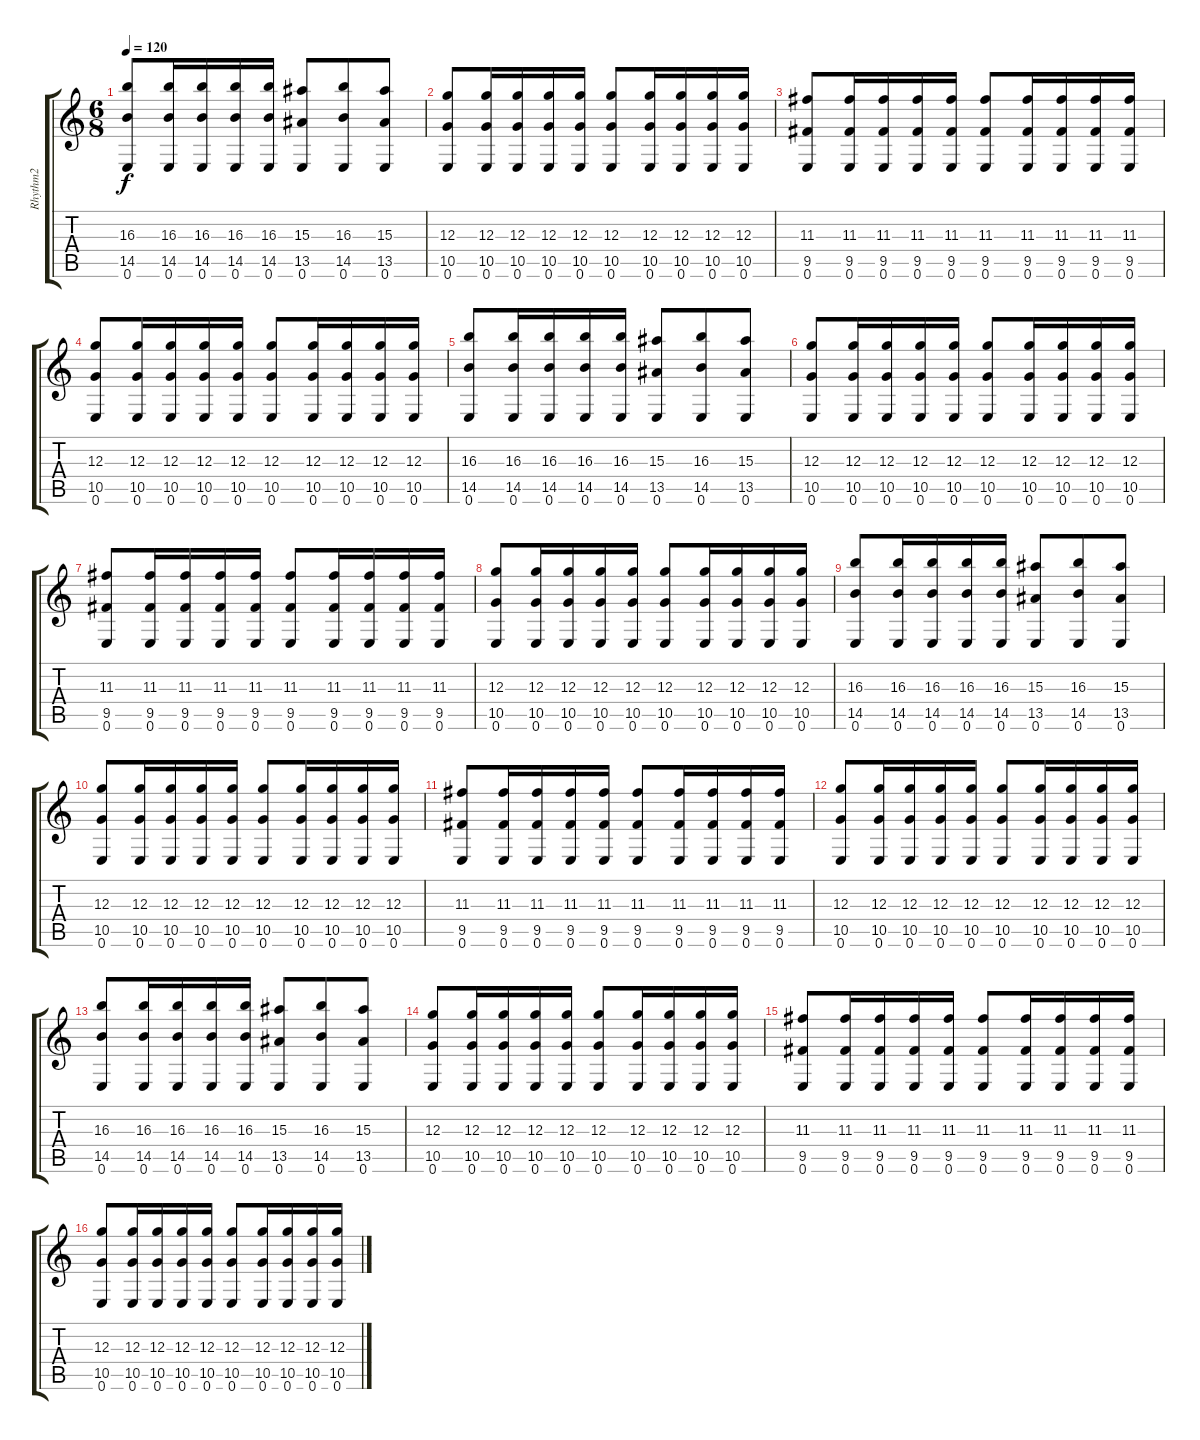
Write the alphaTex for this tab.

\track ("Rhythm2" "Rhythm2") {instrument distortionguitar}
\staff {score tabs}
\tuning (E4 B3 G3 D3 A2 E2) {hide}
\ts (6 8)
\tempo 120
\clef g2
\ks c
(16.3 14.5 0.6).8{dy f} (16.3 14.5 0.6).16 (16.3 14.5 0.6).16 (16.3 14.5 0.6).16 (16.3 14.5 0.6).16 (15.3 13.5 0.6).8 (16.3 14.5 0.6).8 (15.3 13.5 0.6).8 |
(12.3 10.5 0.6).8 (12.3 10.5 0.6).16 (12.3 10.5 0.6).16 (12.3 10.5 0.6).16 (12.3 10.5 0.6).16 (12.3 10.5 0.6).8 (12.3 10.5 0.6).16 (12.3 10.5 0.6).16 (12.3 10.5 0.6).16 (12.3 10.5 0.6).16 |
(11.3 9.5 0.6).8 (11.3 9.5 0.6).16 (11.3 9.5 0.6).16 (11.3 9.5 0.6).16 (11.3 9.5 0.6).16 (11.3 9.5 0.6).8 (11.3 9.5 0.6).16 (11.3 9.5 0.6).16 (11.3 9.5 0.6).16 (11.3 9.5 0.6).16 |
(12.3 10.5 0.6).8 (12.3 10.5 0.6).16 (12.3 10.5 0.6).16 (12.3 10.5 0.6).16 (12.3 10.5 0.6).16 (12.3 10.5 0.6).8 (12.3 10.5 0.6).16 (12.3 10.5 0.6).16 (12.3 10.5 0.6).16 (12.3 10.5 0.6).16 |
(16.3 14.5 0.6).8 (16.3 14.5 0.6).16 (16.3 14.5 0.6).16 (16.3 14.5 0.6).16 (16.3 14.5 0.6).16 (15.3 13.5 0.6).8 (16.3 14.5 0.6).8 (15.3 13.5 0.6).8 |
(12.3 10.5 0.6).8 (12.3 10.5 0.6).16 (12.3 10.5 0.6).16 (12.3 10.5 0.6).16 (12.3 10.5 0.6).16 (12.3 10.5 0.6).8 (12.3 10.5 0.6).16 (12.3 10.5 0.6).16 (12.3 10.5 0.6).16 (12.3 10.5 0.6).16 |
(11.3 9.5 0.6).8 (11.3 9.5 0.6).16 (11.3 9.5 0.6).16 (11.3 9.5 0.6).16 (11.3 9.5 0.6).16 (11.3 9.5 0.6).8 (11.3 9.5 0.6).16 (11.3 9.5 0.6).16 (11.3 9.5 0.6).16 (11.3 9.5 0.6).16 |
(12.3 10.5 0.6).8 (12.3 10.5 0.6).16 (12.3 10.5 0.6).16 (12.3 10.5 0.6).16 (12.3 10.5 0.6).16 (12.3 10.5 0.6).8 (12.3 10.5 0.6).16 (12.3 10.5 0.6).16 (12.3 10.5 0.6).16 (12.3 10.5 0.6).16 |
(16.3 14.5 0.6).8 (16.3 14.5 0.6).16 (16.3 14.5 0.6).16 (16.3 14.5 0.6).16 (16.3 14.5 0.6).16 (15.3 13.5 0.6).8 (16.3 14.5 0.6).8 (15.3 13.5 0.6).8 |
(12.3 10.5 0.6).8 (12.3 10.5 0.6).16 (12.3 10.5 0.6).16 (12.3 10.5 0.6).16 (12.3 10.5 0.6).16 (12.3 10.5 0.6).8 (12.3 10.5 0.6).16 (12.3 10.5 0.6).16 (12.3 10.5 0.6).16 (12.3 10.5 0.6).16 |
(11.3 9.5 0.6).8 (11.3 9.5 0.6).16 (11.3 9.5 0.6).16 (11.3 9.5 0.6).16 (11.3 9.5 0.6).16 (11.3 9.5 0.6).8 (11.3 9.5 0.6).16 (11.3 9.5 0.6).16 (11.3 9.5 0.6).16 (11.3 9.5 0.6).16 |
(12.3 10.5 0.6).8 (12.3 10.5 0.6).16 (12.3 10.5 0.6).16 (12.3 10.5 0.6).16 (12.3 10.5 0.6).16 (12.3 10.5 0.6).8 (12.3 10.5 0.6).16 (12.3 10.5 0.6).16 (12.3 10.5 0.6).16 (12.3 10.5 0.6).16 |
(16.3 14.5 0.6).8 (16.3 14.5 0.6).16 (16.3 14.5 0.6).16 (16.3 14.5 0.6).16 (16.3 14.5 0.6).16 (15.3 13.5 0.6).8 (16.3 14.5 0.6).8 (15.3 13.5 0.6).8 |
(12.3 10.5 0.6).8 (12.3 10.5 0.6).16 (12.3 10.5 0.6).16 (12.3 10.5 0.6).16 (12.3 10.5 0.6).16 (12.3 10.5 0.6).8 (12.3 10.5 0.6).16 (12.3 10.5 0.6).16 (12.3 10.5 0.6).16 (12.3 10.5 0.6).16 |
(11.3 9.5 0.6).8 (11.3 9.5 0.6).16 (11.3 9.5 0.6).16 (11.3 9.5 0.6).16 (11.3 9.5 0.6).16 (11.3 9.5 0.6).8 (11.3 9.5 0.6).16 (11.3 9.5 0.6).16 (11.3 9.5 0.6).16 (11.3 9.5 0.6).16 |
(12.3 10.5 0.6).8 (12.3 10.5 0.6).16 (12.3 10.5 0.6).16 (12.3 10.5 0.6).16 (12.3 10.5 0.6).16 (12.3 10.5 0.6).8 (12.3 10.5 0.6).16 (12.3 10.5 0.6).16 (12.3 10.5 0.6).16 (12.3 10.5 0.6).16
